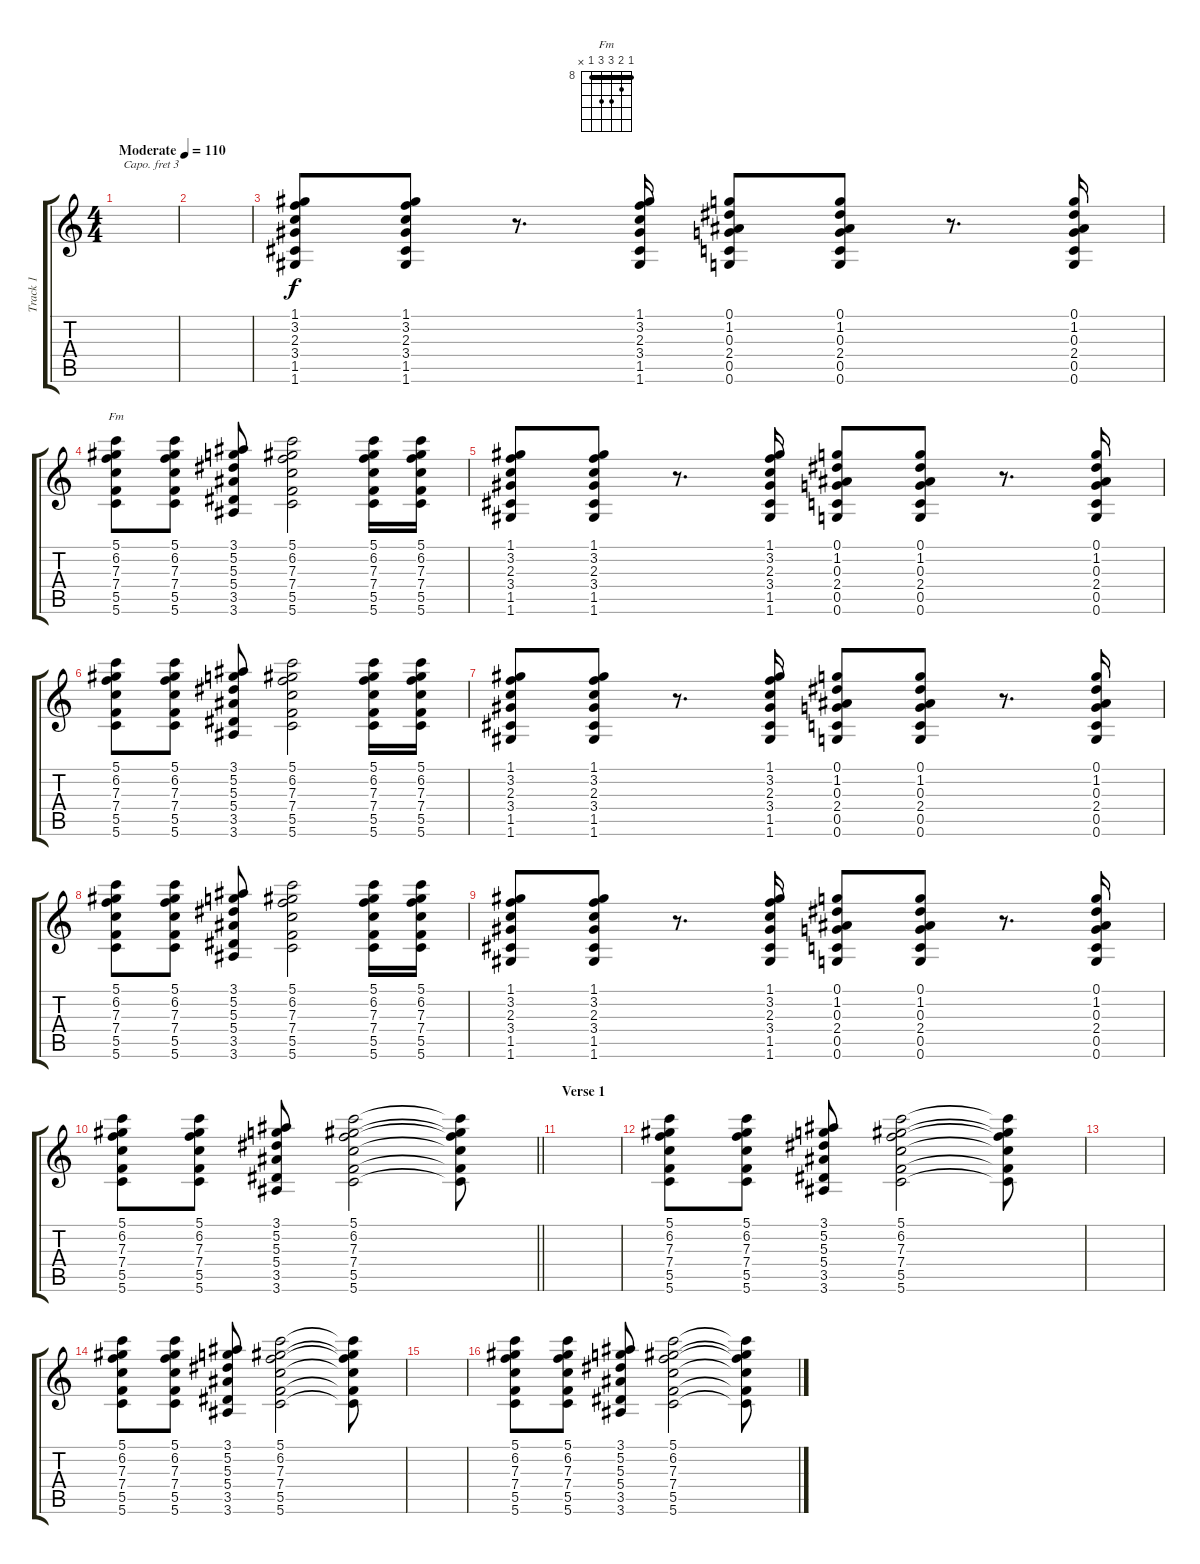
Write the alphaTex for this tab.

\track ("Track 1" "Track 1") {instrument acousticguitarsteel}
\staff {score tabs}
\capo 3
\tuning (E4 B3 G3 D3 A2 E2) {hide}
\chord ("Fm" 8 9 10 10 8 x) {firstfret 8 barre 8}
\ts (4 4)
\tempo (110 "Moderate")
\clef g2
\ks c
|
|
(1.1 3.2 2.3 3.4 1.5 1.6).8 (1.1 3.2 2.3 3.4 1.5 1.6).8 r.8{d} (1.1 3.2 2.3 3.4 1.5 1.6).16 (0.1 1.2 0.3 2.4 0.5 0.6).8 (0.1 1.2 0.3 2.4 0.5 0.6).8 r.8{d} (0.1 1.2 0.3 2.4 0.5 0.6).16 |
(5.1 6.2 7.3 7.4 5.5 5.6).8{ch "Fm"} (5.1 6.2 7.3 7.4 5.5 5.6).8 (3.1 5.2 5.3 5.4 3.5 3.6).8 (5.1 6.2 7.3 7.4 5.5 5.6).2 (5.1 6.2 7.3 7.4 5.5 5.6).16 (5.1 6.2 7.3 7.4 5.5 5.6).16 |
(1.1 3.2 2.3 3.4 1.5 1.6).8 (1.1 3.2 2.3 3.4 1.5 1.6).8 r.8{d} (1.1 3.2 2.3 3.4 1.5 1.6).16 (0.1 1.2 0.3 2.4 0.5 0.6).8 (0.1 1.2 0.3 2.4 0.5 0.6).8 r.8{d} (0.1 1.2 0.3 2.4 0.5 0.6).16 |
(5.1 6.2 7.3 7.4 5.5 5.6).8 (5.1 6.2 7.3 7.4 5.5 5.6).8 (3.1 5.2 5.3 5.4 3.5 3.6).8 (5.1 6.2 7.3 7.4 5.5 5.6).2 (5.1 6.2 7.3 7.4 5.5 5.6).16 (5.1 6.2 7.3 7.4 5.5 5.6).16 |
(1.1 3.2 2.3 3.4 1.5 1.6).8 (1.1 3.2 2.3 3.4 1.5 1.6).8 r.8{d} (1.1 3.2 2.3 3.4 1.5 1.6).16 (0.1 1.2 0.3 2.4 0.5 0.6).8 (0.1 1.2 0.3 2.4 0.5 0.6).8 r.8{d} (0.1 1.2 0.3 2.4 0.5 0.6).16 |
(5.1 6.2 7.3 7.4 5.5 5.6).8 (5.1 6.2 7.3 7.4 5.5 5.6).8 (3.1 5.2 5.3 5.4 3.5 3.6).8 (5.1 6.2 7.3 7.4 5.5 5.6).2 (5.1 6.2 7.3 7.4 5.5 5.6).16 (5.1 6.2 7.3 7.4 5.5 5.6).16 |
(1.1 3.2 2.3 3.4 1.5 1.6).8 (1.1 3.2 2.3 3.4 1.5 1.6).8 r.8{d} (1.1 3.2 2.3 3.4 1.5 1.6).16 (0.1 1.2 0.3 2.4 0.5 0.6).8 (0.1 1.2 0.3 2.4 0.5 0.6).8 r.8{d} (0.1 1.2 0.3 2.4 0.5 0.6).16 |
\barLineRight lightlight
(5.1 6.2 7.3 7.4 5.5 5.6).8 (5.1 6.2 7.3 7.4 5.5 5.6).8 (3.1 5.2 5.3 5.4 3.5 3.6).8 (5.1 6.2 7.3 7.4 5.5 5.6).2 (5.1{t} 6.2{t} 7.3{t} 7.4{t} 5.5{t} 5.6{t}).8 |
\section ("" "Verse 1")
|
(5.1 6.2 7.3 7.4 5.5 5.6).8 (5.1 6.2 7.3 7.4 5.5 5.6).8 (3.1 5.2 5.3 5.4 3.5 3.6).8 (5.1 6.2 7.3 7.4 5.5 5.6).2 (5.1{t} 6.2{t} 7.3{t} 7.4{t} 5.5{t} 5.6{t}).8 |
|
(5.1 6.2 7.3 7.4 5.5 5.6).8 (5.1 6.2 7.3 7.4 5.5 5.6).8 (3.1 5.2 5.3 5.4 3.5 3.6).8 (5.1 6.2 7.3 7.4 5.5 5.6).2 (5.1{t} 6.2{t} 7.3{t} 7.4{t} 5.5{t} 5.6{t}).8 |
|
(5.1 6.2 7.3 7.4 5.5 5.6).8 (5.1 6.2 7.3 7.4 5.5 5.6).8 (3.1 5.2 5.3 5.4 3.5 3.6).8 (5.1 6.2 7.3 7.4 5.5 5.6).2 (5.1{t} 6.2{t} 7.3{t} 7.4{t} 5.5{t} 5.6{t}).8
